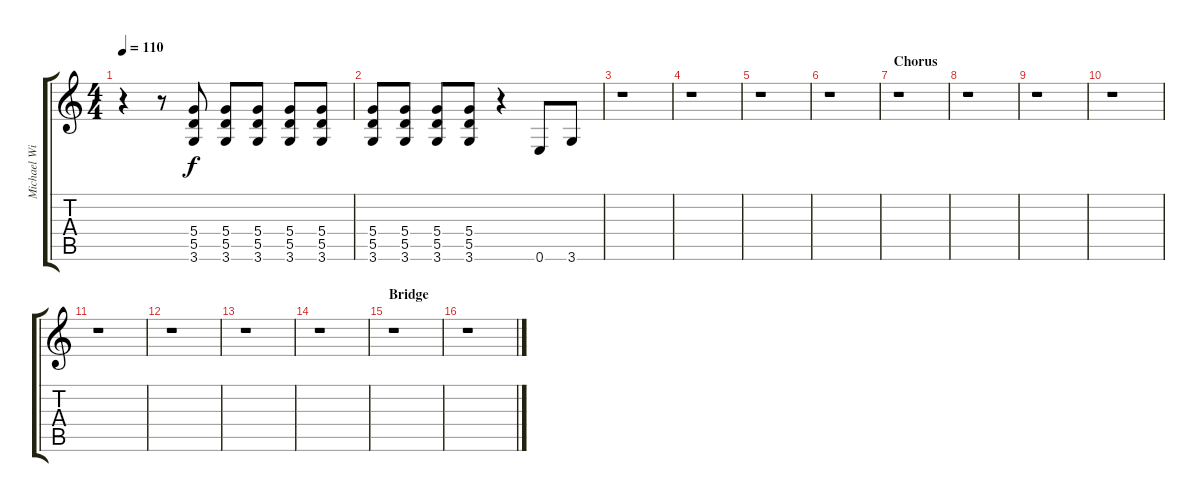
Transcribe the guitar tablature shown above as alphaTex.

\track ("Michael Wilton" "Michael Wi") {instrument distortionguitar}
\staff {score tabs}
\tuning (E4 B3 G3 D3 A2 E2) {hide}
\ts (4 4)
\tempo 110
\clef g2
\ks c
r.4{dy f instrument distortionguitar} r.8 (5.4 5.5 3.6).8 (5.4 5.5 3.6).8 (5.4 5.5 3.6).8 (5.4 5.5 3.6).8 (5.4 5.5 3.6).8 |
(5.4 5.5 3.6).8 (5.4 5.5 3.6).8 (5.4 5.5 3.6).8 (5.4 5.5 3.6).8 r.4 0.6.8 3.6.8 |
r.1 |
r.1 |
r.1 |
r.1 |
\section ("" "Chorus")
r.1 |
r.1 |
r.1 |
r.1 |
r.1 |
r.1 |
r.1 |
r.1 |
\section ("" "Bridge")
r.1 |
r.1
